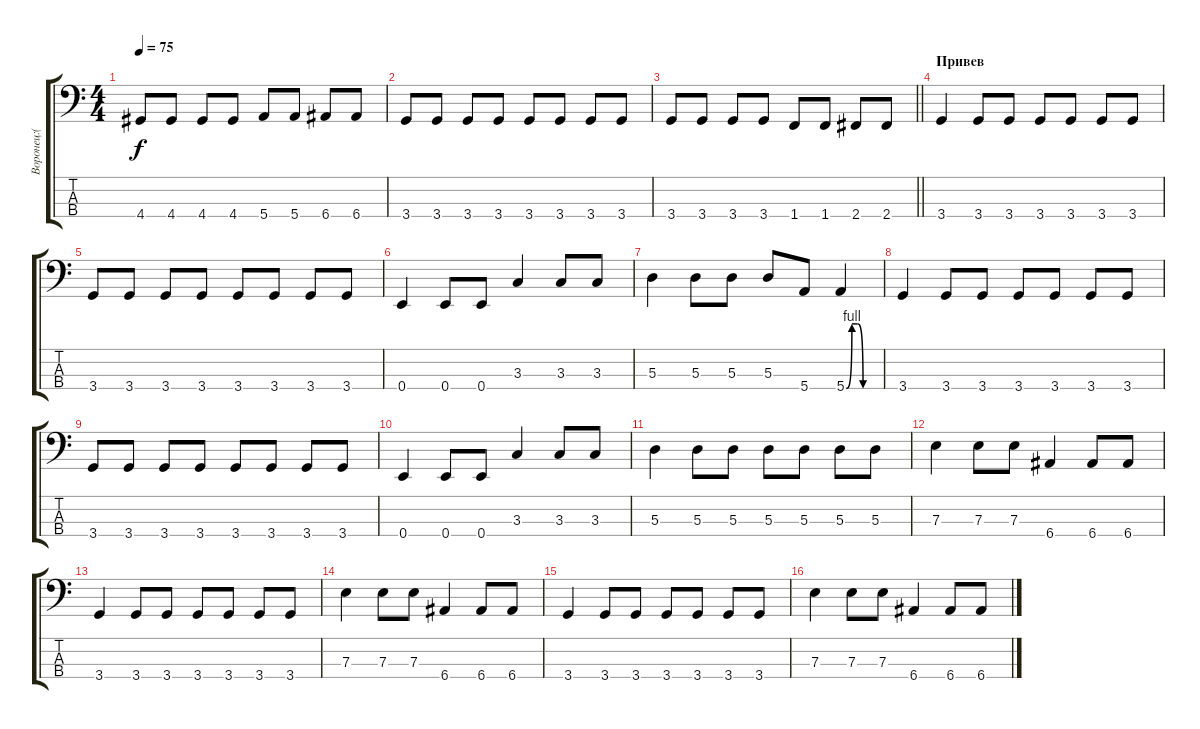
\track ("Воронец:(" "Воронец:(") {instrument electricbassfinger}
\staff {score tabs}
\tuning (G2 D2 A1 E1) {hide}
\ts (4 4)
\tempo 75
\clef f4
\ks c
4.4.8{dy f} 4.4.8 4.4.8 4.4.8 5.4.8 5.4.8 6.4.8 6.4.8 |
3.4.8 3.4.8 3.4.8 3.4.8 3.4.8 3.4.8 3.4.8 3.4.8 |
\barLineRight lightlight
3.4.8 3.4.8 3.4.8 3.4.8 1.4.8 1.4.8 2.4.8 2.4.8 |
\section ("" "Привев")
3.4.4 3.4.8 3.4.8 3.4.8 3.4.8 3.4.8 3.4.8 |
3.4.8 3.4.8 3.4.8 3.4.8 3.4.8 3.4.8 3.4.8 3.4.8 |
0.4.4 0.4.8 0.4.8 3.3.4 3.3.8 3.3.8 |
5.3.4 5.3.8 5.3.8 5.3.8 5.4.8 5.4{be (custom 0 0 10 4 20 4 30 0 60 0)}.4 |
3.4.4 3.4.8 3.4.8 3.4.8 3.4.8 3.4.8 3.4.8 |
3.4.8 3.4.8 3.4.8 3.4.8 3.4.8 3.4.8 3.4.8 3.4.8 |
0.4.4 0.4.8 0.4.8 3.3.4 3.3.8 3.3.8 |
5.3.4 5.3.8 5.3.8 5.3.8 5.3.8 5.3.8 5.3.8 |
7.3.4 7.3.8 7.3.8 6.4.4 6.4.8 6.4.8 |
3.4.4 3.4.8 3.4.8 3.4.8 3.4.8 3.4.8 3.4.8 |
7.3.4 7.3.8 7.3.8 6.4.4 6.4.8 6.4.8 |
3.4.4 3.4.8 3.4.8 3.4.8 3.4.8 3.4.8 3.4.8 |
7.3.4 7.3.8 7.3.8 6.4.4 6.4.8 6.4.8
